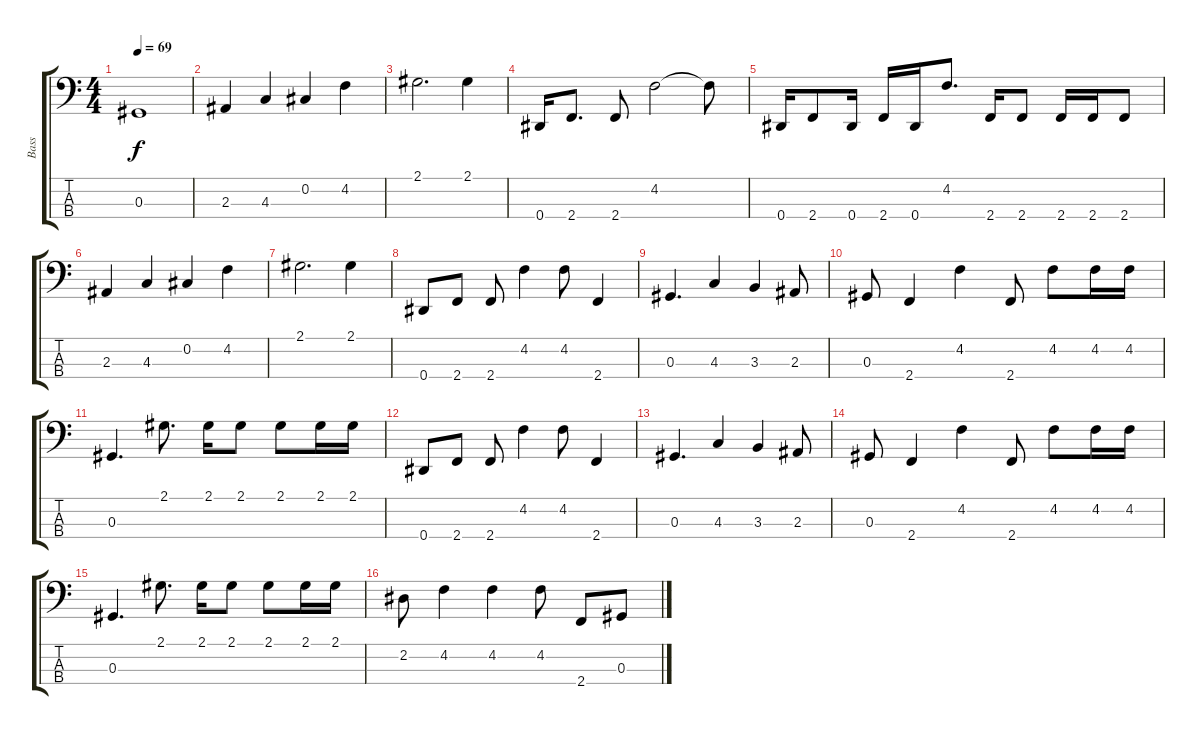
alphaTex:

\track ("Bass" "Bass") {instrument electricbasspick}
\staff {score tabs}
\tuning (Gb2 Db2 Ab1 Eb1) {hide}
\ts (4 4)
\tempo 69
\clef f4
\ks c
0.3.1{dy f} |
2.3.4 4.3.4 0.2.4 4.2.4 |
2.1.2{d} 2.1.4 |
0.4.16 2.4.8{d} 2.4.8 4.2.2 4.2{t}.8 |
0.4.16 2.4.8 0.4.16 2.4.16 0.4.16 4.2.8{d} 2.4.16 2.4.8 2.4.16 2.4.16 2.4.8 |
2.3.4 4.3.4 0.2.4 4.2.4 |
2.1.2{d} 2.1.4 |
0.4.8 2.4.8 2.4.8 4.2.4 4.2.8 2.4.4 |
0.3.4{d} 4.3.4 3.3.4 2.3.8 |
0.3.8 2.4.4 4.2.4 2.4.8 4.2.8 4.2.16 4.2.16 |
0.3.4{d} 2.1.8{d} 2.1.16 2.1.8 2.1.8 2.1.16 2.1.16 |
0.4.8 2.4.8 2.4.8 4.2.4 4.2.8 2.4.4 |
0.3.4{d} 4.3.4 3.3.4 2.3.8 |
0.3.8 2.4.4 4.2.4 2.4.8 4.2.8 4.2.16 4.2.16 |
0.3.4{d} 2.1.8{d} 2.1.16 2.1.8 2.1.8 2.1.16 2.1.16 |
2.2.8 4.2.4 4.2.4 4.2.8 2.4.8 0.3.8
